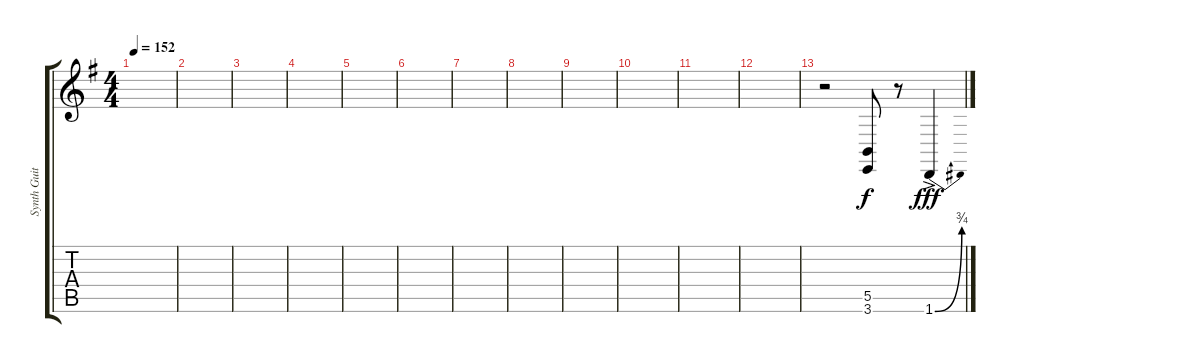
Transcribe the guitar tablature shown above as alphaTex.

\track ("Synth Guitar" "Synth Guit") {instrument lead2sawtooth}
\staff {score tabs}
\tuning (Db4 Ab3 E3 B2 Gb2 Db2) {hide}
\ts (4 4)
\tempo 152
\clef g2
\ks eminor
|
|
|
|
|
|
|
|
|
|
|
|
r.2 (5.5 3.6).8 r.8 1.6{be (bend 0 0 60 3) ac}.4{dy fff}
